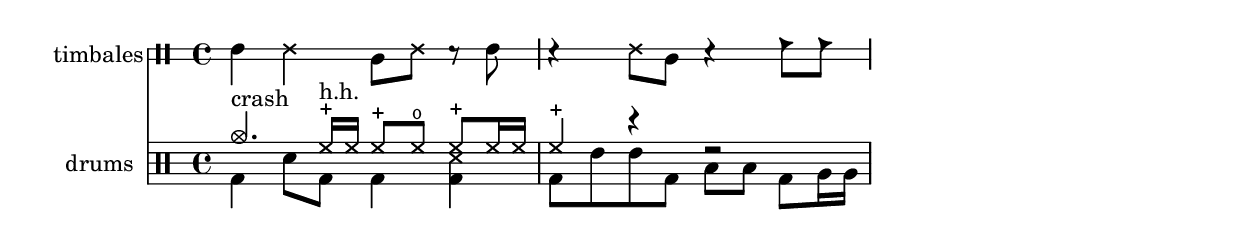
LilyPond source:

%% Do not edit this file; it is automatically
%% generated from LSR http://lsr.dsi.unimi.it
%% This file is in the public domain.
\version "2.13.20"

\header {
  lsrtags = "rhythms, percussion"

%% Translation of GIT committish: e0aa246e0ed1a86dc41a99ab79bff822d3320aa7
  texidoces = "
Mediante la utilización de las potentes herramientas preconfiguradas
como la función @code{\\drummode} y el contexto @code{DrumStaff}, la
introducción de partes para percusión es muy fácil: las percusiones se
sitúan en sus propias posiciones de pentagrama (con una clave
especial) y tienen las cabezas correspondientes al instrumento.  Es
posible añadir un símbolo adicional a la percusión o reducir el número
de líneas.

"
  doctitlees = "Escritura de partes de percusión"


%% Translation of GIT committish: 9a65042d49324f2e3dff18c4b0858def81232eea
  texidocfr = "
Grâce à la puissance des outils préconfigurés tels que la fonction
@code{\\drummode} et le contexte @code{DrumStaff}, la saisie de
parties pour percussions est extrêmement simplifiée : chaque composant
d'une batterie trouve sa place sur une portée dédiée (avec une clef
spécifique) et les têtes de note sont spécifiques à chaque élément.
Il est également possible d'affecter un symbole particulier à chaque
élément, tout comme de restreindre le nombre de lignes de la portée.

"

  doctitlefr = "Ajout de parties de batterie"


  texidoc = "
Using the powerful pre-configured tools such as the @code{\\drummode}
function and the @code{DrumStaff} context, inputting drum parts is
quite easy: drums are placed at their own staff positions (with a
special clef symbol) and have note heads according to the drum.
Attaching an extra symbol to the drum or restricting the number of
lines is possible.

"
  doctitle = "Adding drum parts"
} % begin verbatim

drh = \drummode { cymc4.^"crash" hhc16^"h.h." hh hhc8 hho hhc8 hh16 hh hhc4 r4 r2 }
drl = \drummode { bd4 sn8 bd bd4 << bd ss >>  bd8 tommh tommh bd toml toml bd tomfh16 tomfh }
timb = \drummode { timh4 ssh timl8 ssh r timh r4 ssh8 timl r4 cb8 cb }

\score {
  <<
    \new DrumStaff \with {
      drumStyleTable = #timbales-style
      \override StaffSymbol #'line-count = #2
      \override BarLine #'bar-size = #2
    } <<
      \set Staff.instrumentName = #"timbales"
      \timb
    >>
    \new DrumStaff <<
      \set Staff.instrumentName = #"drums"
      \new DrumVoice { \stemUp \drh }
      \new DrumVoice { \stemDown \drl }
    >>
  >>
  \layout { }
  \midi {
    \context {
      \Score
      tempoWholesPerMinute = #(ly:make-moment 120 4)
    }
  }
}

